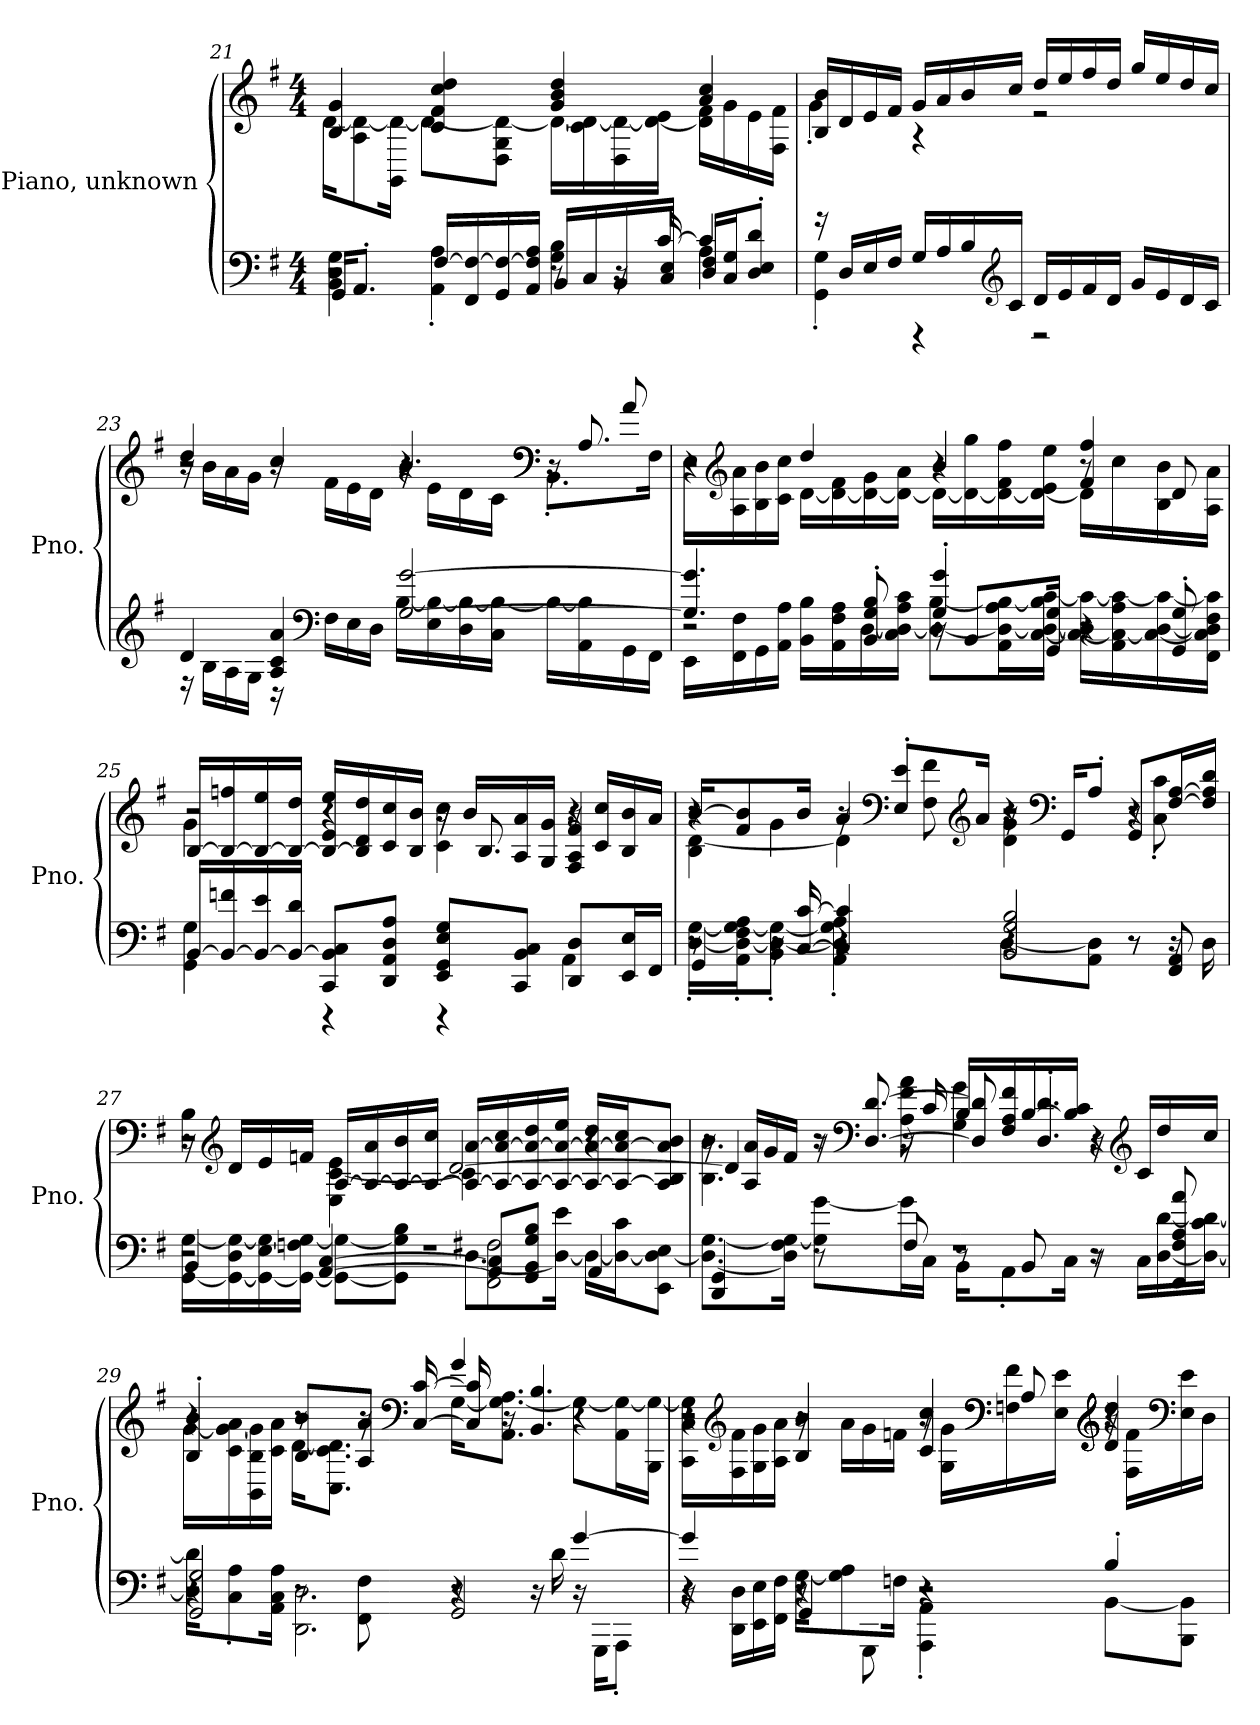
**kern	**kern
*part1	*part1
*staff2	*staff1
*I"Piano, unknown	*
*I'Pno.	*
!!LO:LB:g=z
*clefF4	*clefG2
*k[f#]	*k[f#]
*M4/4	*M4/4
=21	=21
*^	*^
*	*^	*	*
2r	4BB\ 4D\ 4G\	16GG/KL	4B/ 4g/	[16d\KL
.	.	8.AA'/J	.	8A\ 8d\_
.	.	.	.	16GG\ 16d\_Jk
.	4AA\' 4A\'	[16F#/LL	4c/ 4f#/ 4cc/ 4dd/	8d\L_
.	.	16FF#/ 16F#/_	.	.
.	.	16GG/ 16F#/_	.	8D\ 8G\ 8d\_J
.	.	16AA/ 16F#/] 16A/JJ	.	.
8r	4G\ 4B\	16BB/LL	4g/ 4b/ 4dd/	16d\LL_
.	.	16C/	.	16c\ 16d\_
16r	.	16BB/	.	16D\ 16d\_
[16c/	.	16C/ 16E/JJ	.	16d\_ 16e\JJ
4c/]	4A\	16D/ 16F#/LL	4a/ 4cc/	16d\] 16f#\LL
.	.	16C/ 16G/J	.	16g\
.	.	8D/' 8E/' 8d/'J	.	16e\
.	.	.	.	16F#\ 16f#\JJ
*	*v	*v	*	*
=22	=22	=22	=22
16r	4GG\' 4G\'	16B/ 16b/LL	4g'\
16D/LL	.	16d/	.
16E/	.	16e/	.
16F#/JJ	.	16f#/JJ	.
16G/LL	4r	16g/LL	4r
16A/	.	16a/	.
16B/	.	16b/	.
*clefG2	*	*	*
16c/JJ	.	16cc/JJ	.
16d/LL	2r	16dd/LL	2r
16e/	.	16ee/	.
16f#/	.	16ff#/	.
16d/JJ	.	16dd/JJ	.
16g/LL	.	16gg/LL	.
16e/	.	16ee/	.
16d/	.	16dd/	.
16c/JJ	.	16cc/JJ	.
!!LO:LB:g=z
=23	=23	=23	=23
*	*	*	*^
4d/	16r	4dd/	16r	2r
.	16B\LL	.	16b\LL	.
.	16A\	.	16a\	.
.	16G\JJ	.	16g\JJ	.
4A/ 4c/ 4a/	16r	4cc/	16r	.
*clefF4	*	*	*	*
.	16F#\LL	.	16f#\LL	.
.	16E\	.	16e\	.
.	16D\JJ	.	16d\JJ	.
[2G/ [2g/	[16B\LL	4.b/	16r	4r
.	16E\ 16B\_	.	16e\LL	.
.	16D\ 16B\_	.	16d\	.
.	16C\ 16B\_JJ	.	16c\JJ	.
*	*	*clefF4	*	*
.	16B\LL_	.	8.BB'\L	16r
.	16AA\ 16B\]	.	.	8.A/
.	16GG\	8a/	.	.
.	16FF#\JJ	.	16F#\Jk	.
!!LO:LB:g=z	!!	!!
=24	=24	=24	=24	=24
*	*^	*	*	*
4.G/] 4.g/]	16EE\LL	2r	4r	16E\LL	2r
*	*	*	*clefG2	*	*
.	16FF#\ 16F#\	.	.	16A\ 16a\	.
.	16GG\	.	.	16B\ 16b\	.
.	16AA\ 16A\JJ	.	.	16c\ 16cc\JJ	.
.	16BB\ 16B\LL	.	4dd/	[16d\LL	.
.	16AA\ 16F#\ 16A\	.	.	16d\_ 16f#\	.
8BB/' 8G/' 8B/'	[16D\	.	.	16d\_ 16g\	.
.	16C\ 16D\_ 16A\ 16c\JJ	.	.	16d\_ 16a\JJ	.
4G/' 4g/'	8D\_ [8B\L	16r	4b/	16d\LL_	4r
.	.	8BB/L	.	16d\_ 16gg\	.
.	16AA\ 16D\_ 16A\ 16B\_L	.	.	16d\_ 16f#\ 16ff#\	.
.	[16C\ 16D\_ 16B\] [16c\JJ	16GG/ 16G/Jk	.	16d\_ 16e\ 16ee\JJ	.
4r	16C\_ 16D\] 16c\_LL	8r	4f#/ 4ff#/	16d\LL]	8r
.	16AA\ 16C\_ 16A\ 16c\_	.	.	16cc\	.
.	16C\_ [16D\ 16c\_	8GG/' 8G/'	.	16B\ 16b\	8d/
.	16FF#\ 16C\] 16D\] 16F#\ 16c\]JJ	.	.	16A\ 16a\JJ	.
*	*v	*v	*	*	*
!!LO:PB:g=z	!!	!!
=25	=25	=25	=25	=25
[16BB/LL	4GG\ 4G\	[16B/LL	4g\	2r
16BB/_ 16fn/	.	16B/_ 16ffn/	.	.
16BB/_ 16e/	.	16B/_ 16ee/	.	.
16BB/_ 16d/JJ	.	16B/_ 16dd/JJ	.	.
8CC/ 8BB/] 8C/L	4r	16B/_ 16e/ 16ee/LL	4r	.
.	.	16B/] 16d/ 16dd/	.	.
8DD/ 8AA/ 8D/ 8A/J	.	16c/ 16cc/	.	.
.	.	16B/ 16b/JJ	.	.
8EE/ 8GG/ 8E/ 8G/L	4r	16r	4c\ 4cc\	16r
.	.	16b/LL	.	8.B/
8CC/ 8BB/ 8C/J	.	16A/ 16a/	.	.
.	.	16G/ 16g/JJ	.	.
8DD/ 8D/L	4AA\	16r	4r	4F#/ 4A/ 4f#/
.	.	16c/ 16cc/LL	.	.
16EE/ 16E/L	.	16B/ 16b/	.	.
16FF#/JJ	.	16a/JJ	.	.
!!LO:LB:g=z
=26	=26	=26	=26	=26
*	*^	*	*	*^
8r	[16D\' [16G\'LL	4GG/	4r	4B\ [4d\	[16b/KL	8r
.	16AA\' 16D\_' 16F#\' 16G\_' 16A\'J	.	.	.	8f#/ 8b/]	.
16r	8BB\' 8D\_' 8G\_'J	.	.	.	.	4g\
[16C/ [16c/	.	.	.	.	16b/Jk	.
4C/] 4c/]	4AA\' 4D\]' 4G\]' 4A\'	4r	4a/	4d\]	16r	.
*	*	*	*clefF4	*	*	*
.	.	.	.	.	8E/' 8e/'L	.
.	.	.	.	.	.	8F#\ 8f#\
*	*	*	*clefG2	*	*	*
.	.	.	.	.	16a/Jk	.
2BB/ 2G/ 2B/	[8D\L	4r	2r	4d\ 4g\	16r	4r
*	*	*	*clefF4	*	*	*
.	.	.	.	.	16GG/KL	.
.	8AA\ 8D\]J	.	.	.	8A'/J	.
.	8r	8r	.	4r	8GG/L	8r
.	16r	8FF#/ 8AA/	.	.	[16F#/ [16A/L	8C\' 8c\'
.	16D\	.	.	.	16F#/] 16A/] 16d/JJ	.
*	*	*	*	*	*v	*v
!!LO:LB:g=z
=27	=27	=27	=27	=27	=27
*	*	*^	*	*	*
1r	[16GG\ [16G\LL	4BB/	2r	16r	4B\	2r
*	*	*	*	*clefG2	*	*
.	16GG\_ 16D\ 16G\_	.	.	16d/LL	.	.
.	16GG\_ 16E\ 16G\_	.	.	16e/	.	.
.	16GG\_ 16Fn\ 16G\_JJ	.	.	16fn/JJ	.	.
.	8GG\_ 8G\_L	[4AA/ [4C/	.	[16A/LL	4E\ [4c\ 4e\	.
.	.	.	.	16A/_ 16a/	.	.
.	8GG\] 8G\] 8B\J	.	.	16A/_ 16b/	.	.
.	.	.	.	16A/_ 16cc/JJ	.	.
.	[8.D\L	8AA/] 8C/]L	2FF#\ 2F#X\	16A/_ [16a/LL	4c\]	[2d/
.	.	.	.	16A/_ 16a/_ 16cc/	.	.
.	.	8GG/ 8BB/ 8G/ 8B/J	.	16A/_ 16a/_ 16dd/	.	.
.	16D\_ 16e\Jk	.	.	16A/_ 16a/_ 16ee/JJ	.	.
.	16D\LL_	4AA/	.	16A/_ 16a/_ 16dd/LL	4r	.
.	16D\_ 16c\J	.	.	16A/_ 16a/_ 16cc/J	.	.
.	8EE\ 8D\_ 8E\J	.	.	8A/] 8B/ 8a/] 8b/J	.	.
*	*	*v	*v	*	*	*
!!LO:LB:g=z	!!	!!
=28	=28	=28	=28	=28	=28
1r	8.D\_ [8.G\L	4DD/ 4GG/	16r	4.B\ 4.b\	4d/]
.	.	.	16A/ 16a/LL	.	.
.	.	.	16g/	.	.
.	16D\] 16F#\ 16G\_Jk	.	16f#/JJ	.	.
.	8G\] [8g\L	8r	8r	.	16r
*	*	*	*clefF4	*	*
.	.	.	.	.	[8.D/ [8.d/
.	16g\L]	8F#/	16r	8A\ 8f#\ 8a\	.
.	16C\JJ	.	16c/	.	.
.	16BB\KL	8r	16B/LL	4G\ 4g\	8D/] 8d/]
.	8AA'\	.	16F#/ 16A/ 16f#/	.	.
.	.	8BB/	[16B/	.	4.D/' 4.d/'
.	16C\Jk	.	16B/] 16c/JJ	.	.
.	16r	8r	16r	4r	.
*	*	*	*clefG2	*	*
.	16C\LL	.	16c/LL	.	.
.	[16D\ [16d\	8FF#/ 8F#/ 8A/ 8a/	16dd/	.	.
.	16D\_ 16c\ 16d\_JJ	.	16cc/JJ	.	.
!!LO:LB:g=z	!!	!!
=29	=29	=29	=29	=29	=29
*	*	*^	*	*	*
2r	16D\] 16d\]KL	2GG/ 2G/	4r	4B/' 4b/'	[16g\LL	4r
.	8C\' 8A\'	.	.	.	16c\ 16g\_ 16a\	.
.	.	.	.	.	16BB\ 16B\ 16g\]	.
.	16AA\ 16C\ 16A\Jk	.	.	.	16c\ 16a\JJ	.
.	8r	.	2.DD\ 2.D\	8B/ 8b/L	[16d\KL	8r
.	.	.	.	.	8.C\ 8.c\ 8.d\]J	.
.	8FF#\ 8F#\	.	.	8A/ 8a/J	.	16r
*	*	*	*	*clefF4	*	*
.	.	.	.	.	.	[16C/ [16c/
4r	8r	2GG/	.	4g/	[16G\KL	16C/] 16c/]
.	.	.	.	.	8.AA\ 8.G\_ 8.A\J	16r
.	16r	.	.	.	.	4.BB/ 4.B/
.	16d\	.	.	.	.	.
[4g/	16r	.	.	4r	8G\L_	.
.	16GGG\KL	.	.	.	.	.
.	8AAA'\J	.	.	.	16AA\ 16G\_L	.
.	.	.	.	.	16BBB\ 16G\_JJ	.
!!LO:LB:g=z	!!	!!
=30	=30	=30	=30	=30	=30	=30
4g/]	16r	4r	4r	4r	16CC\ 16C\ 16G\]LL	2r
*	*	*	*	*clefG2	*	*
.	16DD\ 16D\LL	.	.	.	16F#\ 16f#\	.
.	16EE\ 16E\	.	.	.	16G\ 16g\	.
.	16FF#\ 16F#\JJ	.	.	.	16A\ 16a\JJ	.
4r	[16G\KL	4GG/	8r	4B/ 4b/	16r	.
.	8G\] 8A\	.	.	.	16a\LL	.
.	.	.	8GGG\	.	16g\	.
.	16Fn\Jk	.	.	.	16fn\JJ	.
2r	4AAA\' 4AA\'	4r	2r	4c/ 4cc/	16r	8r
.	.	.	.	.	16G\ 16g\LL	.
*	*	*	*	*clefF4	*	*
.	.	.	.	.	16Fn\ 16f\	8A/
.	.	.	.	.	16E\ 16e\JJ	.
*	*	*	*	*clefG2	*	*
.	[8BB\L	4B'/	.	4d/ 4dd/	16r	4r
.	.	.	.	.	16F\ 16f\LL	.
*	*	*	*	*clefF4	*	*
.	8BBB\ 8BB\]J	.	.	.	16E\ 16e\	.
.	.	.	.	.	16D\JJ	.
*v	*v	*v	*v	*	*	*
*	*v	*v	*v
=	=
*-	*-
